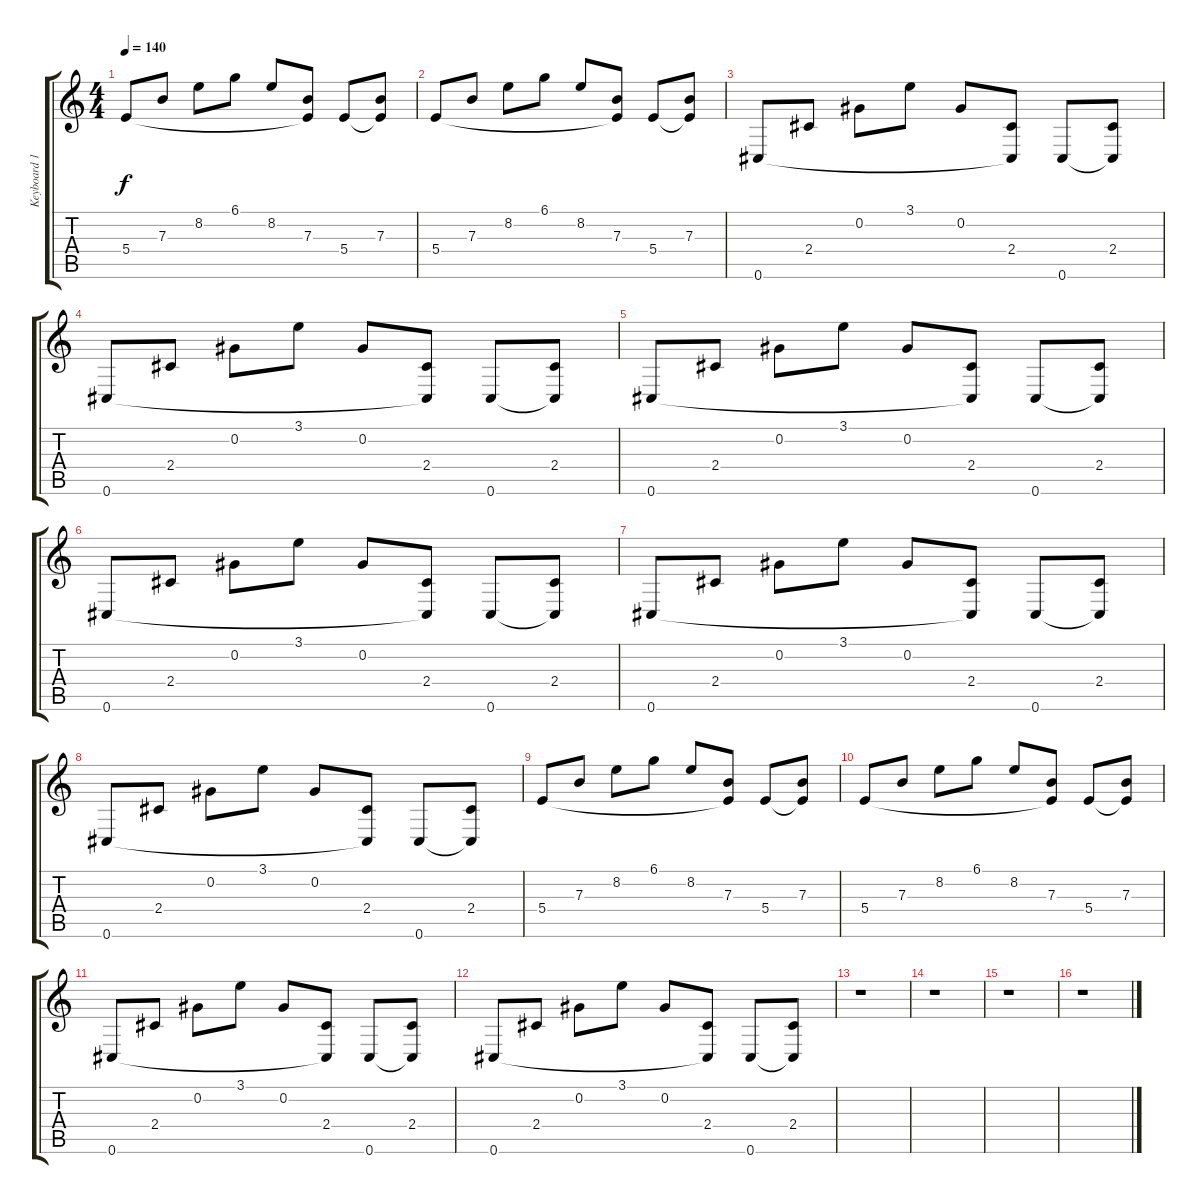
\track ("Keyboard 1" "Keyboard 1") {instrument electricguitarjazz}
\staff {score tabs}
\tuning (Db4 Ab3 E3 B2 Gb2 Db2) {hide}
\ts (4 4)
\tempo 140
\clef g2
\ks c
5.4.8{dy f} 7.3.8 8.2.8 6.1.8 8.2.8 (7.3 5.4{t}).8 5.4.8 (7.3 5.4{t}).8 |
5.4.8 7.3.8 8.2.8 6.1.8 8.2.8 (7.3 5.4{t}).8 5.4.8 (7.3 5.4{t}).8 |
0.6.8 2.4.8 0.2.8 3.1.8 0.2.8 (2.4 0.6{t}).8 0.6.8 (2.4 0.6{t}).8 |
0.6.8 2.4.8 0.2.8 3.1.8 0.2.8 (2.4 0.6{t}).8 0.6.8 (2.4 0.6{t}).8 |
0.6.8 2.4.8 0.2.8 3.1.8 0.2.8 (2.4 0.6{t}).8 0.6.8 (2.4 0.6{t}).8 |
0.6.8 2.4.8 0.2.8 3.1.8 0.2.8 (2.4 0.6{t}).8 0.6.8 (2.4 0.6{t}).8 |
0.6.8 2.4.8 0.2.8 3.1.8 0.2.8 (2.4 0.6{t}).8 0.6.8 (2.4 0.6{t}).8 |
0.6.8 2.4.8 0.2.8 3.1.8 0.2.8 (2.4 0.6{t}).8 0.6.8 (2.4 0.6{t}).8 |
5.4.8 7.3.8 8.2.8 6.1.8 8.2.8 (7.3 5.4{t}).8 5.4.8 (7.3 5.4{t}).8 |
5.4.8 7.3.8 8.2.8 6.1.8 8.2.8 (7.3 5.4{t}).8 5.4.8 (7.3 5.4{t}).8 |
0.6.8 2.4.8 0.2.8 3.1.8 0.2.8 (2.4 0.6{t}).8 0.6.8 (2.4 0.6{t}).8 |
0.6.8 2.4.8 0.2.8 3.1.8 0.2.8 (2.4 0.6{t}).8 0.6.8 (2.4 0.6{t}).8 |
r.1 |
r.1 |
r.1 |
r.1
